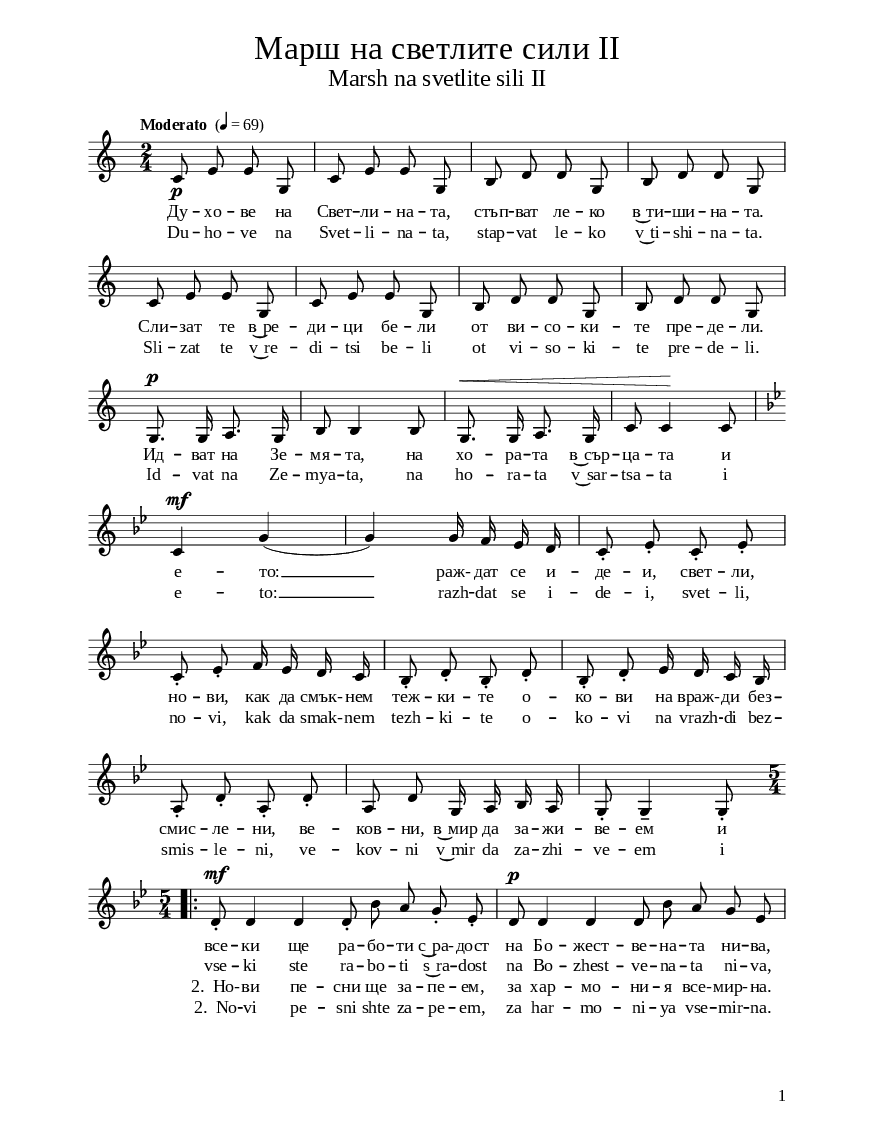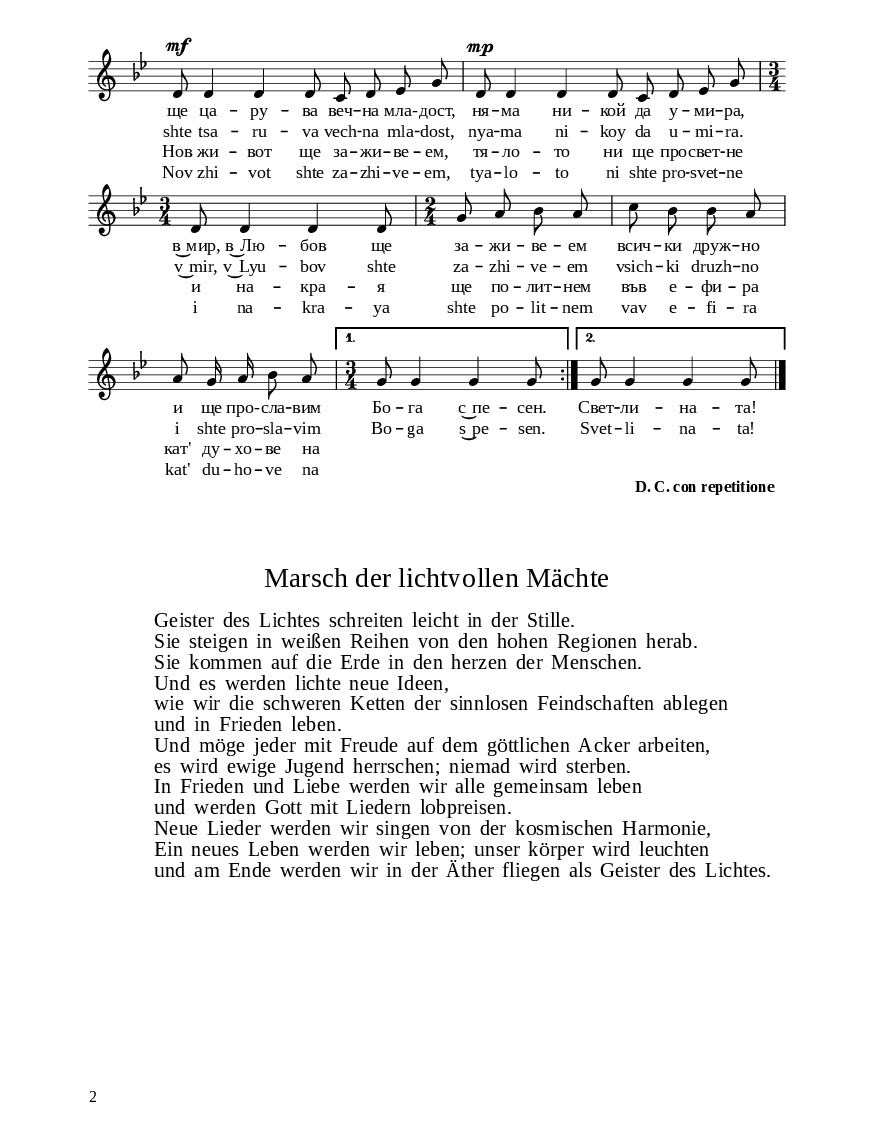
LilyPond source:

\version "2.24.1"

% include paper part and global functions
\include "include/globals.ily"

\bookpart {
  \label #'ref162_2
  \tocItem \markup "Марш на светлите сили II – Marsh na svetlite sili II"
  \include "include/bookpart-paper.ily"
  \score {
    \include "include/score-layout.ily"

    \new Voice \relative c' {
      \clef treble
      \key c \major
      \time 2/4
      \tempoFunc "Moderato " 4 "69"

      \autoBeamOff


      c8 \p e e g, | c8 e e g, | b d d g, | b d d g, | \break

     c8 e e g, |c8 e e g, | b d d g, |  b d d g, | \break

      g8.^\p g16 a8. g16 | b8 b4 b8 | g8.^\< g16 a8. g16 |  c8 c4  \! c8 | \break

      \key g \minor  c4^\mf  g'4 (g4) g16 f es d |  c8\staccato es\staccato c\staccato es\staccato |\break

      c\staccato es\staccato f16 es d c | bes8\staccato d\staccato bes\staccato d\staccato | bes\staccato d\staccato es16 d c bes | a8\staccato d\staccato a\staccato d\staccato | a d g,16 a bes a | g8\staccato g4-- g8\staccato | \break

      \bar ".|:" \repeat volta 2 {

        \time 5/4 d'8\staccato^\mf d4 d4 d8\staccato bes'8 a g\staccato es\staccato |

        d8^\p  d4 d4 d8 bes'8 a8 g es | \break

        d8^\mf  d4  d4 d8 c d es g |

        d^\mp  d4 d4 d8 c8 d8 es g | \break

        \time 3/4 d8 d4 d4 d8 | \time 2/4 g8 a bes a |c bes bes a | \break

        a g16 a bes8 a8 |
        \time 3/4
      }

      \alternative {
        { g8 g4 g4 g8}
        { g8 g4 g4 g8\bar "|." }
      }


    }

    \addlyrics {
      Ду -- хо -- ве на Свет -- ли -- на -- та, стъп -- ват ле -- ко в~ти -- ши -- на -- та.

      Сли --  зат те в~ре -- ди -- ци бе -- ли от ви -- со -- ки -- те пре -- де -- ли.

      Ид  -- ват на Зе -- мя -- та, на хо -- ра -- та в~сър -- ца -- та

      и е -- то: __ "раж-" -- дат се и -- де -- и, свет --  ли, но -- ви,

      как да "смък-" -- нем теж -- ки -- те о -- ко -- ви на

      "враж-" -- ди без -- смис -- ле -- ни, ве -- ков -- ни, в~мир да за -- жи -- ве -- ем



      и все -- ки ще ра -- бо -- ти "с~ра-" -- дост на Бо -- жест -- ве -- на -- та ни -- ва,

      ще ца -- ру -- ва веч -- на "мла-" -- дост, ня -- ма ни -- кой да у -- ми -- ра,

      в~мир, в~Лю -- бов ще за -- жи -- ве -- ем

      всич -- ки друж -- но и ще "про-" -- сла -- вим Бо -- га с~пе -- сен. Свет -- ли -- на -- та!






    }


    \addlyrics {
      Du -- ho -- ve na Svet -- li -- na -- ta, stap -- vat le -- ko v~ti -- shi -- na -- ta.

      Sli --  zat te v~re -- di -- tsi be -- li ot vi -- so -- ki -- te pre -- de -- li.

      Id  -- vat na Ze -- mya -- ta, na ho -- ra -- ta v~sar -- tsa -- ta

      i e -- to: __ razh -- dat se i -- de -- i, svet --  li, no -- vi,

      kak da "smak-" -- nem tezh -- ki -- te o -- ko -- vi na

      vrazh -- di bez -- smis -- le -- ni, ve -- kov -- ni v~mir da za -- zhi -- ve -- em



      i vse -- ki ste ra -- bo -- ti s~ra -- dost na Bo -- zhest -- ve -- na -- ta ni -- va,

      shte tsa -- ru -- va vech -- na mla -- dost, nya -- ma ni -- koy da u -- mi -- ra.

      v~mir, v~Lyu -- bov shte za -- zhi -- ve -- em

      vsich -- ki druzh -- no i shte pro -- sla -- vim Bo -- ga s~pe -- sen. Svet -- li -- na -- ta!



    }


    \addlyrics {
      " " " " " " " " " " " " " " " "

      " " " " " " " " " " " " " " " "

      " " " " " " " " " " " " " " " " " "

      " " " " " " " " " " " " " " " " " " " " " " " " " " " "

      " " " " " " " " " " " " " " " " " "    " " " " " " " " " " " " " " " " " " " " " " " " " " " "

      " " " " " " " " " " " " " " " " " "    " " " " " " " " " " " " " " " " " " " " " " " " " " " "

      "2.  Но-"   -- ви пе -- сни ще за -- пе -- ем, за хар -- мо -- ни -- я "все-" -- "мир-" -- на.

      Нов жи -- вот ще за -- жи -- ве -- ем, тя -- ло -- то ни ще про -- свет -- не

      и на -- кра -- я ще по -- лит -- нем във е -- фи -- ра кат' ду -- хо -- ве на


      " " " " " " " " " " " " " " " " " "

      " " " " " " " " " " " " " " " " " "
    }

    \addlyrics {
      " " " " " " " " " " " " " " " "

      " " " " " " " " " " " " " " " "

      " " " " " " " " " " " " " " " " " "

      " " " " " " " " " " " " " " " " " " " " " " " " " " " "

      " " " " " " " " " " " " " " " " " "    " " " " " " " " " " " " " " " " " " " " " " " " " " " "

      " " " " " " " " " " " " " " " " " "    " " " " " " " " " " " " " " " " " " " " " " " " " " " "

      "2.  No"   -- vi pe -- sni shte za -- pe -- em, za har -- mo -- ni -- ya vse -- mir -- na.

      Nov zhi -- vot shte za -- zhi -- ve -- em, tya -- lo -- to ni shte pro -- svet -- ne

      i na -- kra -- ya shte po -- lit -- nem vav e -- fi -- ra kat' du -- ho -- ve na

      " " " " " " " " " " " " " " " " " "

      " " " " " " " " " " " " " " " " " "
    }


    \header {
      title = \titleFunc "Марш на светлите сили II" "Marsh na svetlite sili II"
    }

    \midi{}

  } % score

  \markup \dc-one "D. C. con repetitione"

  \markup \empty-two

  % include foreign translation(s) of the song
  \version "2.24.0"

\markup \fill-line { \fontsize #deTitleFontSize "Marsch der lichtvollen Mächte" }
\markup \null
\markup \null
\markup \fontsize #deCoupletFontSize {
  \hspace #5
  \override #`(baseline-skip . ,deCoupletBaselineSkip)

  \column {

    \line { " "Geister des Lichtes schreiten leicht in der Stille. }

    \line { " "Sie steigen in weißen Reihen von den hohen Regionen herab. }

    \line { " "Sie kommen auf die Erde in den herzen der Menschen. }

    \line { " "Und es werden lichte neue Ideen, }

    \line { " "    wie wir die schweren Ketten der sinnlosen Feindschaften ablegen}
    \line { " "und in Frieden leben.  }

    \line {
      " "Und möge jeder mit Freude auf dem göttlichen Acker arbeiten,
    }
    \line { " "es wird ewige Jugend herrschen; niemad wird sterben. }

    \line { " "In Frieden und Liebe werden wir alle gemeinsam leben }

    \line { " "    und werden Gott mit Liedern lobpreisen.  }

    \line { " "Neue Lieder werden wir singen von der kosmischen Harmonie, }

    \line { " "Ein neues Leben werden wir leben; unser körper wird leuchten  }

    \line { " "und am Ende werden wir in der Äther fliegen als Geister des Lichtes.  }

  }
}


} % bookpart

% Più mosso
%
